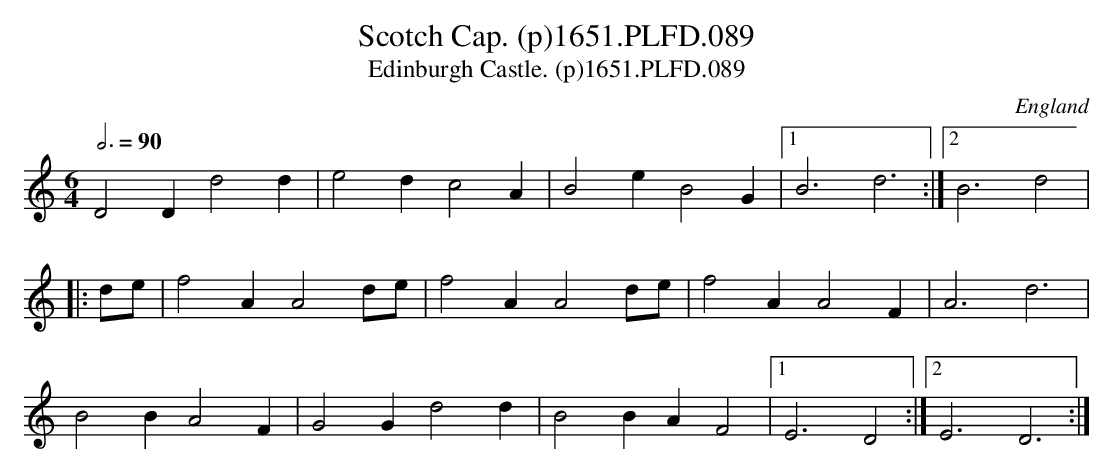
X:1
T:Scotch Cap. (p)1651.PLFD.089
T:Edinburgh Castle. (p)1651.PLFD.089
M:6/4
L:1/4
Q:3/4=90
O:England
K:C
D2 D d2 d|e2 d c2 A|B2 e B2 G|1B3 d3:|2B3d2|
|:d/e/|f2 A A2 d/e/|f2 A A2 d/e/|f2 A A2 F|A3 d3|
B2 B A2 F|G2 G d2 d|B2 B A F2|1E3D2:|2E3 D3:|
